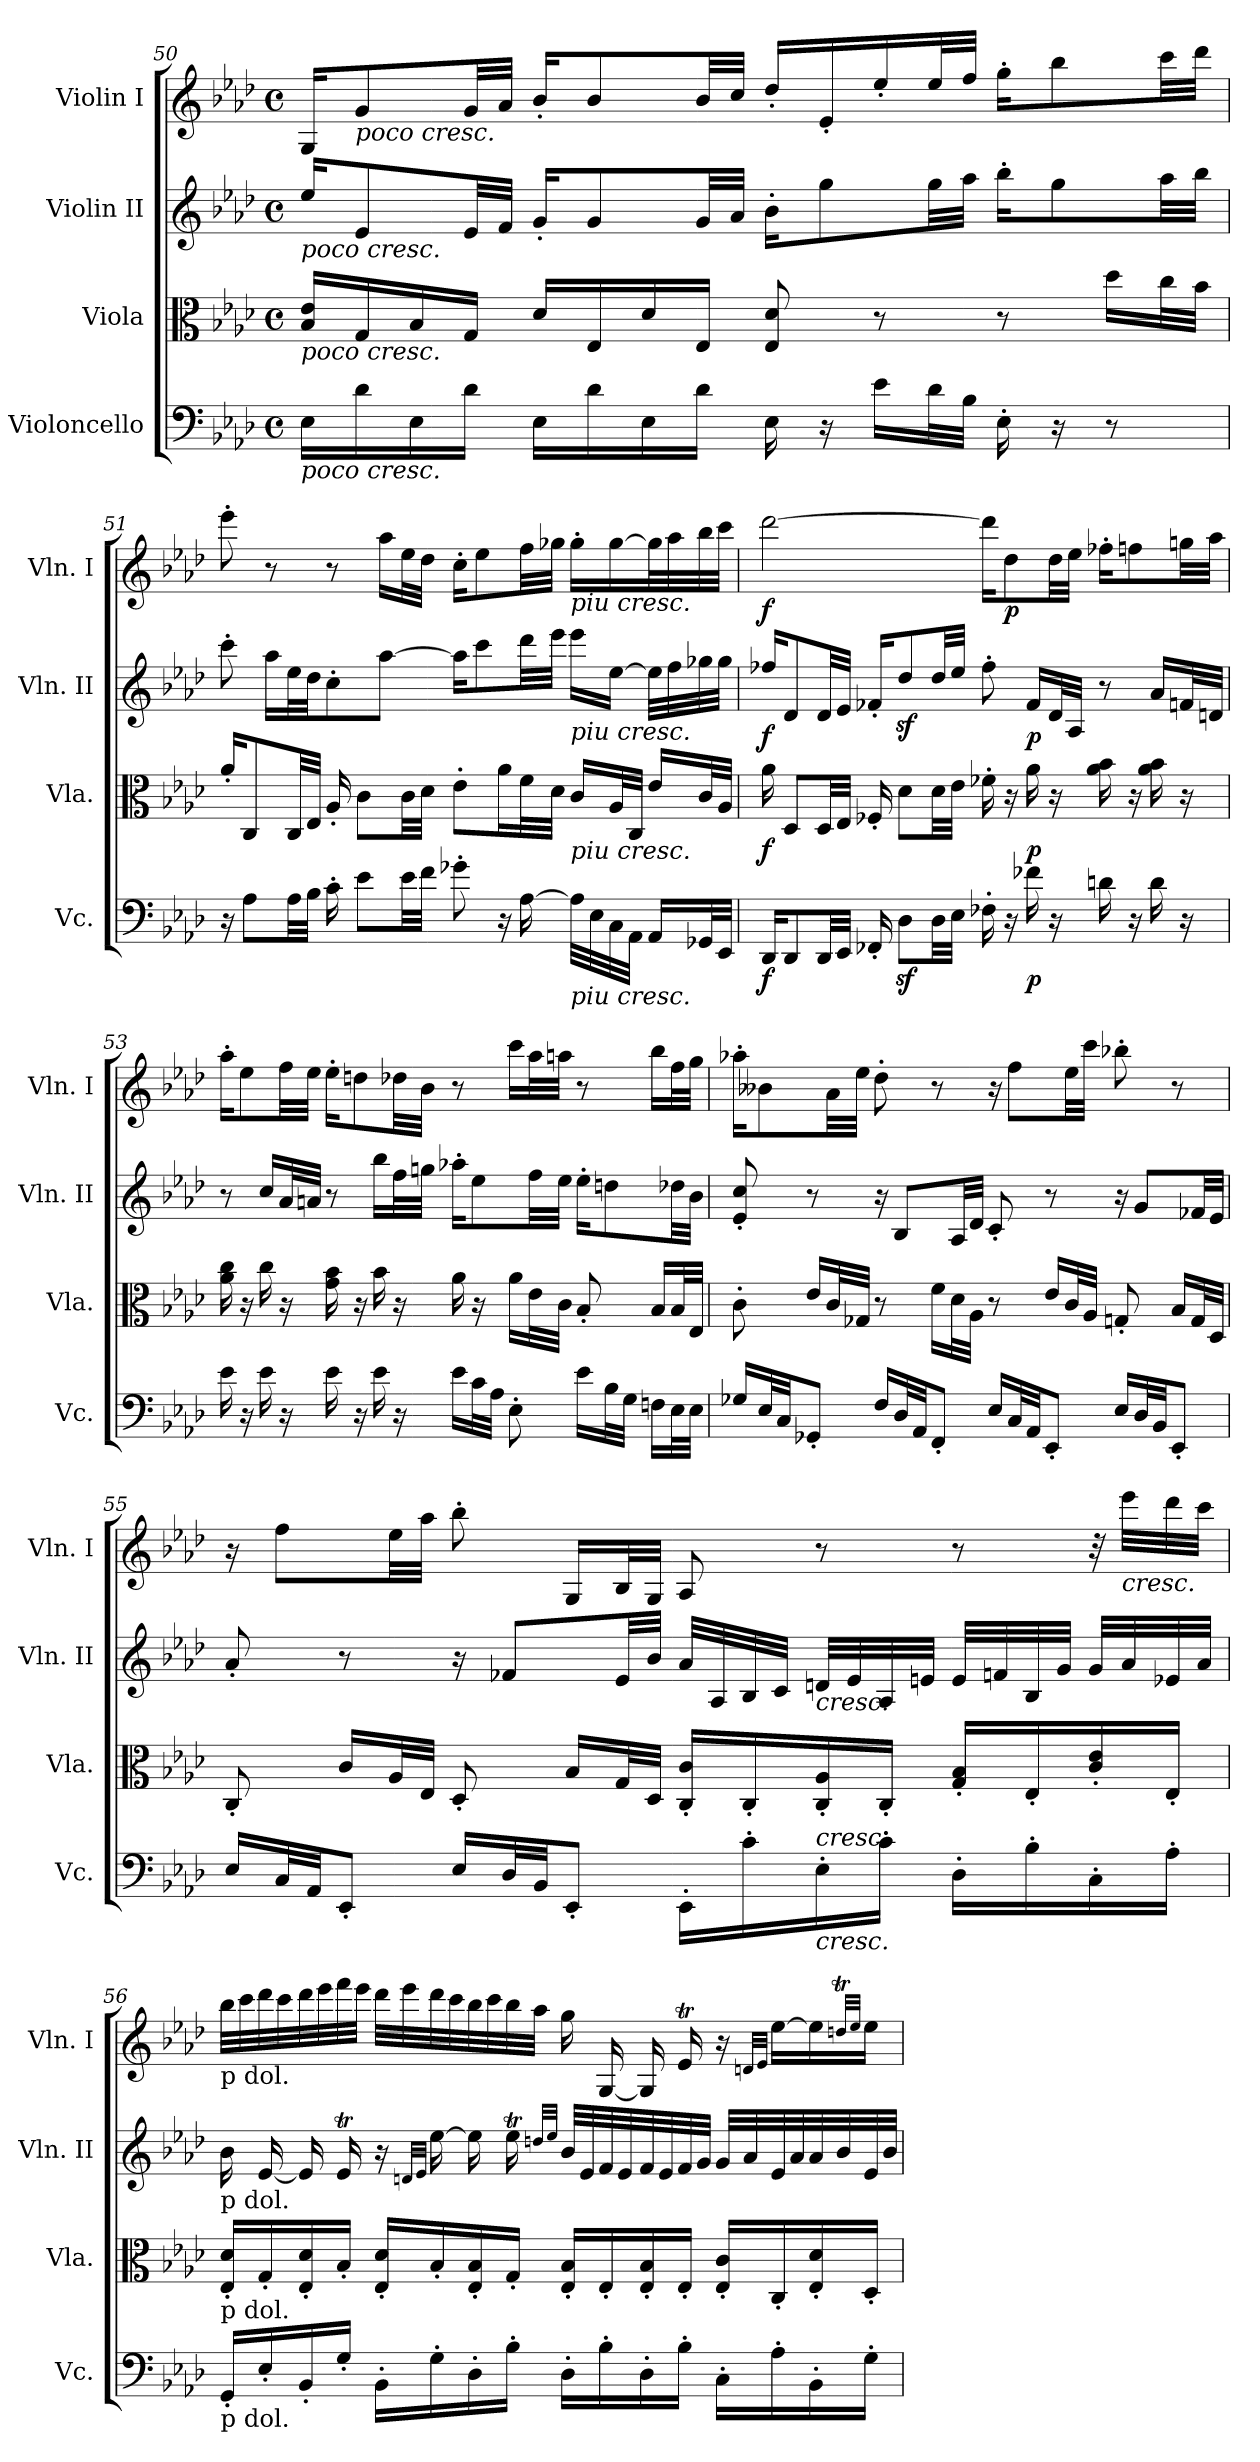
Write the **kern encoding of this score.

**kern	**dynam	**kern	**dynam	**kern	**dynam	**kern	**dynam
*part4	*part4	*part3	*part3	*part2	*part2	*part1	*part1
*staff4	*staff4	*staff3	*staff3	*staff2	*staff2	*staff1	*staff1
*I"Violoncello	*	*I"Viola	*	*I"Violin II	*	*I"Violin I	*
*I'Vc.	*	*I'Vla.	*	*I'Vln. II	*	*I'Vln. I	*
*clefF4	*	*clefC3	*	*clefG2	*	*clefG2	*
*k[b-e-a-d-]	*	*k[b-e-a-d-]	*	*k[b-e-a-d-]	*	*k[b-e-a-d-]	*
*A-:	*	*A-:	*	*A-:	*	*A-:	*
*M4/4	*	*M4/4	*	*M4/4	*	*M4/4	*
*met(c)	*	*met(c)	*	*met(c)	*	*met(c)	*
=50	=50	=50	=50	=50	=50	=50	=50
!	!	!	!	!LO:TX:b:i:t=poco cresc.	!	!	!
!	!	!LO:TX:b:i:t=poco cresc.	!	!	!	!	!
!LO:TX:b:i:t=poco cresc.	!	!	!	!	!	!	!
16E-\LL	.	16B-/ 16e-/LL	.	16ee-/KL	.	16G/KL	.
!	!	!	!	!	!	!LO:TX:b:i:t=poco cresc.	!
16d-\	.	16G/	.	8e-/	.	8g/	.
16E-\	.	16B-/	.	.	.	.	.
16d-\JJ	.	16G/JJ	.	32e-/LL	.	32g/LL	.
.	.	.	.	32f/JJJ	.	32a-/JJJ	.
16E-\LL	.	16d-/LL	.	16g'/KL	.	16b-'/KL	.
16d-\	.	16E-/	.	8g/	.	8b-/	.
16E-\	.	16d-/	.	.	.	.	.
16d-\JJ	.	16E-/JJ	.	32g/LL	.	32b-/LL	.
.	.	.	.	32a-/JJJ	.	32cc/JJJ	.
16E-\	.	8E-/ 8d-/	.	16b-'\KL	.	16dd-'/LL	.
16r	.	.	.	8gg\	.	16e-'/	.
16e-\LL	.	8r	.	.	.	16ee-'/	.
32d-\L	.	.	.	32gg\LL	.	32ee-/L	.
32B-\JJJ	.	.	.	32aa-\JJJ	.	32ff/JJJ	.
16E-'\	.	8r	.	16bb-'\KL	.	16gg'\KL	.
16r	.	.	.	8gg\	.	8bb-\	.
8r	.	16dd-\LL	.	.	.	.	.
.	.	32cc\L	.	32aa-\LL	.	32ccc\LL	.
.	.	32b-\JJJ	.	32bb-\JJJ	.	32ddd-\JJJ	.
=51	=51	=51	=51	=51	=51	=51	=51
16r	.	16a-'/KL	.	8ccc'\	.	8eee-'\	.
8A-\L	.	8C/	.	.	.	.	.
.	.	.	.	16aa-\LL	.	8r	.
32A-\LL	.	32C/LL	.	32ee-\L	.	.	.
32B-\JJJ	.	32E-/JJJ	.	32dd-\JJ	.	.	.
16c'\	.	16A-'/	.	8cc'\	.	8r	.
8e-\L	.	8c\L	.	.	.	.	.
.	.	.	.	[8aa-\J	.	16aa-\LL	.
32e-\LL	.	32c\LL	.	.	.	32ee-\L	.
32f\JJJ	.	32d-\JJJ	.	.	.	32dd-\JJJ	.
8g-X'\	.	8e-'\L	.	16aa-\KL]	.	16cc'\KL	.
.	.	.	.	8ccc\	.	8ee-\	.
16r	.	16a-\L	.	.	.	.	.
[16A-\	.	32f\L	.	32ddd-\LL	.	32ff\LL	.
.	.	32d-\JJJ	.	32eee-\JJJ	.	32gg-X\JJJ	.
!	!	!	!	!	!	!LO:TX:b:i:t=piu cresc.	!
!	!	!	!	!LO:TX:b:i:t=piu cresc.	!	!	!
!	!	!LO:TX:b:i:t=piu cresc.	!	!	!	!	!
!LO:TX:b:i:t=piu cresc.	!	!	!	!	!	!	!
32A-\LLL]	.	16c/LL	.	16eee-\LL	.	16gg-'\LL	.
32E-\	.	.	.	.	.	.	.
32C\	.	32A-/L	.	[16ee-\JJ	.	[16gg-\	.
32AA-\JJJ	.	32C/JJJ	.	.	.	.	.
16AA-/LL	.	16e-/LL	.	32ee-\LLL]	.	32gg-\L]	.
.	.	.	.	32ff\	.	32aa-\	.
32GG-X/L	.	32c/L	.	32gg-X\	.	32bb-\	.
32EE-/JJJ	.	32A-/JJJ	.	32gg-\JJJ	.	32ccc\JJJ	.
=52	=52	=52	=52	=52	=52	=52	=52
!	!LO:DY:b	!	!LO:DY:b	!	!LO:DY:b	!	!LO:DY:b
16DD-/KL	f	16a-\	f	16ff-X/KL	f	[2ddd-\	f
8DD-/	.	8D-/L	.	8d-/	.	.	.
32DD-/LL	.	32D-/LL	.	32d-/LL	.	.	.
32EE-/JJJ	.	32E-/JJJ	.	32e-/JJJ	.	.	.
16FF-X'/	.	16F-X'/	.	16f-X'/KL	.	.	.
8D-z>\L	.	8d-\L	.	8dd-z</	.	.	.
32D-\LL	.	32d-\LL	.	32dd-/LL	.	.	.
32E-\JJJ	.	32e-\JJJ	.	32ee-/JJJ	.	.	.
16F-X'\	.	16f-X'\	.	8ff-'\	.	16ddd-\KL]	.
!	!	!	!	!	!	!	!LO:DY:b
16r	.	16r	.	.	.	8dd-\	p
!	!LO:DY:b	!	!LO:DY:b	!	!LO:DY:b	!	!
16f-X\	p	16a-\	p	16f-/LL	p	.	.
16r	.	16r	.	32d-/L	.	32dd-\LL	.
.	.	.	.	32A-/JJJ	.	32ee-\JJJ	.
16dn\	.	16a-\ 16b-\	.	8r	.	16ff-X'\KL	.
16r	.	16r	.	.	.	8ffn\	.
16d\	.	16a-\ 16b-\	.	16a-/LL	.	.	.
16r	.	16r	.	32fn/L	.	32ggn\LL	.
.	.	.	.	32dn/JJJ	.	32aa-\JJJ	.
=53	=53	=53	=53	=53	=53	=53	=53
16e-\	.	16a-\ 16cc\	.	8r	.	16aa-'\KL	.
16r	.	16r	.	.	.	8ee-\	.
16e-\	.	16cc\	.	16cc/LL	.	.	.
16r	.	16r	.	32a-/L	.	32ff\LL	.
.	.	.	.	32an/JJJ	.	32ee-\JJJ	.
16e-\	.	16g\ 16b-\	.	8r	.	16ee-'\KL	.
16r	.	16r	.	.	.	8ddn\	.
16e-\	.	16b-\	.	16bb-\LL	.	.	.
16r	.	16r	.	32ff\L	.	32dd-X\LL	.
.	.	.	.	32ggn\JJJ	.	32b-\JJJ	.
16e-\LL	.	16a-\	.	16aa-X'\KL	.	8r	.
32c\L	.	16r	.	8ee-\	.	.	.
32A-\JJJ	.	.	.	.	.	.	.
8E-'\	.	16a-\LL	.	.	.	16ccc\LL	.
.	.	32e-\L	.	32ff\LL	.	32aa-\L	.
.	.	32c\JJJ	.	32ee-\JJJ	.	32aan\JJJ	.
16e-\LL	.	8B-'/	.	16ee-'\KL	.	8r	.
32B-\L	.	.	.	8ddn\	.	.	.
32G\JJJ	.	.	.	.	.	.	.
16Fn\LL	.	16B-/LL	.	.	.	16bb-\LL	.
32E-\L	.	32B-/L	.	32dd-X\LL	.	32ff\L	.
32E-\JJJ	.	32E-/JJJ	.	32b-\JJJ	.	32gg\JJJ	.
=54	=54	=54	=54	=54	=54	=54	=54
16G-X/LL	.	8c'\	.	8e-/' 8cc/'	.	16aa-X'\KL	.
32E-/L	.	.	.	.	.	8b--X\	.
32C/JJ	.	.	.	.	.	.	.
8GG-X'/J	.	16e-/LL	.	8r	.	.	.
.	.	32c/L	.	.	.	32a-\LL	.
.	.	32G-X/JJJ	.	.	.	32ee-\JJJ	.
16F/LL	.	8r	.	16r	.	8dd-'\	.
32D-/L	.	.	.	8B-/L	.	.	.
32AA-/JJ	.	.	.	.	.	.	.
8FF'/J	.	16f\LL	.	.	.	8r	.
.	.	32d-\L	.	32A-/LL	.	.	.
.	.	32A-\JJJ	.	32d-/JJJ	.	.	.
16E-/LL	.	8r	.	8c'/	.	16r	.
32C/L	.	.	.	.	.	8ff\L	.
32AA-/JJ	.	.	.	.	.	.	.
8EE-'/J	.	16e-/LL	.	8r	.	.	.
.	.	32c/L	.	.	.	32ee-\LL	.
.	.	32A-/JJJ	.	.	.	32ccc\JJJ	.
16E-/LL	.	8Gn'/	.	16r	.	8bb-X'\	.
32D-/L	.	.	.	8g/L	.	.	.
32BB-/JJ	.	.	.	.	.	.	.
8EE-'/J	.	16B-/LL	.	.	.	8r	.
.	.	32G/L	.	32f-X/LL	.	.	.
.	.	32D-/JJJ	.	32e-/JJJ	.	.	.
=55	=55	=55	=55	=55	=55	=55	=55
16E-/LL	.	8C'/	.	8a-'/	.	16r	.
32C/L	.	.	.	.	.	8ff\L	.
32AA-/JJ	.	.	.	.	.	.	.
8EE-'/J	.	16c/LL	.	8r	.	.	.
.	.	32A-/L	.	.	.	32ee-\LL	.
.	.	32E-/JJJ	.	.	.	32aa-\JJJ	.
16E-/LL	.	8D-'/	.	16r	.	8bb-'\	.
32D-/L	.	.	.	8f-X/L	.	.	.
32BB-/JJ	.	.	.	.	.	.	.
8EE-'/J	.	16B-/LL	.	.	.	16G/LL	.
.	.	32G/L	.	32e-/LL	.	32B-/L	.
.	.	32D-/JJJ	.	32b-/JJJ	.	32G/JJJ	.
16EE-'\LL	.	16C/' 16c/'LL	.	32a-/LLL	.	8A-/	.
.	.	.	.	32A-/	.	.	.
16c'\	.	16C'/	.	32B-/	.	.	.
.	.	.	.	32c/JJJ	.	.	.
!	!	!	!	!LO:TX:b:i:t=cresc.	!	!	!
!LO:TX:b:i:t=cresc.	!	!	!	!	!	!	!
!LO:TX:a:i:t=cresc.	!	!	!	!	!	!	!
16E-'\	.	16C/' 16A-/'	.	32dn/LLL	.	8r	.
.	.	.	.	32e-/	.	.	.
16c'\JJ	.	16C'/JJ	.	32A-/	.	.	.
.	.	.	.	32en/JJJ	.	.	.
16D-'\LL	.	16G/' 16B-/'LL	.	32e/LLL	.	8r	.
.	.	.	.	32fn/	.	.	.
16B-'\	.	16E-'/	.	32B-/	.	.	.
.	.	.	.	32g/JJJ	.	.	.
16C'\	.	16c/' 16e-/'	.	32g/LLL	.	32r	.
!	!	!	!	!	!	!LO:TX:b:i:t=cresc.	!
.	.	.	.	32a-/	.	32eee-\LLL	.
16A-'\JJ	.	16E-'/JJ	.	32e-X/	.	32ddd-\	.
.	.	.	.	32a-/JJJ	.	32ccc\JJJ	.
=56	=56	=56	=56	=56	=56	=56	=56
!	!	!	!	!	!	!LO:TX:b:t=p  dol.	!
!	!	!	!	!LO:TX:b:t=p  dol.	!	!	!
!LO:TX:a:t=p  dol.	!	!	!	!	!	!	!
!LO:TX:b:t=p  dol.	!	!	!	!	!	!	!
16GG'/LL	.	16E-/' 16d-/'LL	.	16b-\	.	32bb-\LLL	.
.	.	.	.	.	.	32ccc\	.
16E-'/	.	16G'/	.	[16e-/	.	32ddd-\	.
.	.	.	.	.	.	32ccc\	.
16BB-'/	.	16E-/' 16d-/'	.	16e-/]	.	32ddd-\	.
.	.	.	.	.	.	32eee-\	.
16G'/JJ	.	16B-'/JJ	.	16e-T/	.	32fff\	.
.	.	.	.	.	.	32eee-\JJJ	.
16BB-'\LL	.	16E-/' 16d-/'LL	.	16r	.	32ddd-\LLL	.
.	.	.	.	.	.	32eee-\	.
.	.	.	.	32qdn/LLL	.	.	.
.	.	.	.	32qe-/JJJ	.	.	.
16G'\	.	16B-'/	.	[16ee-\	.	32ddd-\	.
.	.	.	.	.	.	32ccc\	.
16D-'\	.	16E-/' 16B-/'	.	16ee-\]	.	32bb-\	.
.	.	.	.	.	.	32ccc\	.
16B-'\JJ	.	16G'/JJ	.	16ee-T\	.	32bb-\	.
.	.	.	.	.	.	32aa-\JJJ	.
.	.	.	.	32qddn/LLL	.	.	.
.	.	.	.	32qee-/JJJ	.	.	.
16D-'\LL	.	16E-/' 16B-/'LL	.	32b-/LLL	.	16gg\	.
.	.	.	.	32e-/	.	.	.
16B-'\	.	16E-'/	.	32f/	.	[16G/	.
.	.	.	.	32e-/	.	.	.
16D-'\	.	16E-/' 16B-/'	.	32f/	.	16G/]	.
.	.	.	.	32e-/	.	.	.
16B-'\JJ	.	16E-'/JJ	.	32f/	.	16e-T/	.
.	.	.	.	32g/JJJ	.	.	.
16C'\LL	.	16E-/' 16c/'LL	.	32g/LLL	.	16r	.
.	.	.	.	32a-/	.	.	.
.	.	.	.	.	.	32qdn/LLL	.
.	.	.	.	.	.	32qe-/JJJ	.
16A-'\	.	16C'/	.	32e-/	.	[16ee-\LL	.
.	.	.	.	32a-/	.	.	.
16BB-'\	.	16E-/' 16d-/'	.	32a-/	.	16ee-\]	.
.	.	.	.	32b-/	.	.	.
.	.	.	.	.	.	32qddnt/LLL	.
.	.	.	.	.	.	32qee-/JJJ	.
16G'\JJ	.	16D-'/JJ	.	32e-/	.	16ee-\JJ	.
.	.	.	.	32b-/JJJ	.	.	.
=	=	=	=	=	=	=	=
*-	*-	*-	*-	*-	*-	*-	*-
